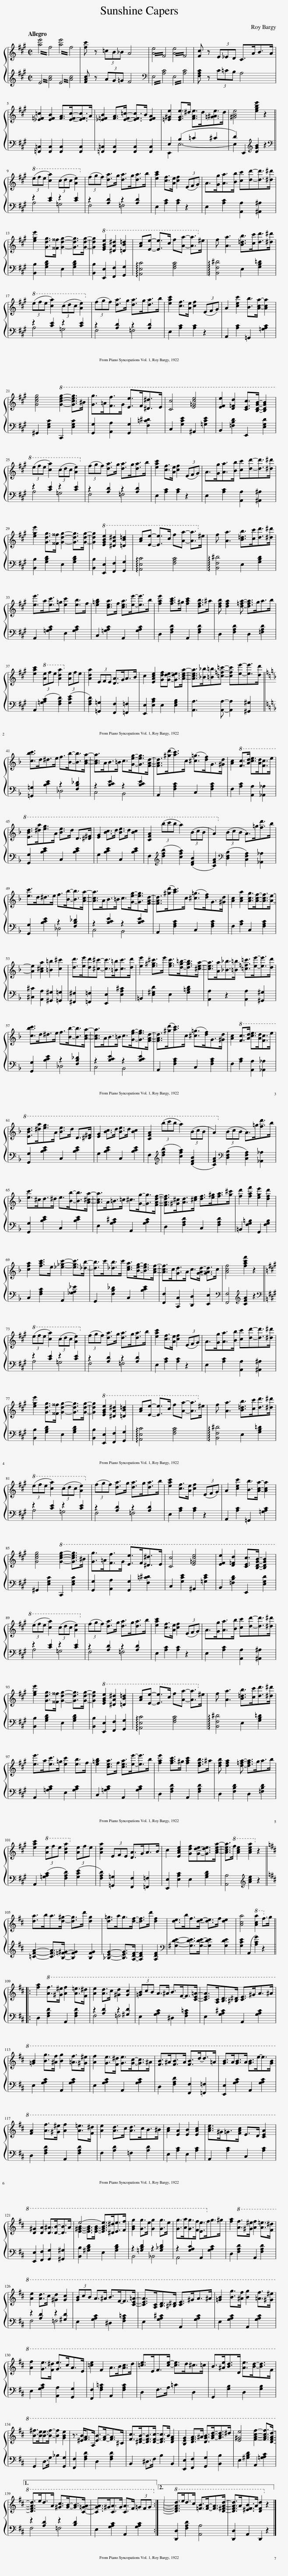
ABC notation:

X:1
%%score { ( 1 4 ) | ( 2 3 ) }
L:1/8
Q:1/4=180
M:2/2
I:linebreak $
K:A
V:1 treble
V:4 treble
V:2 treble
V:3 treble
V:1
 !//-![ae']2 f2 !//-![ae']2 f2 | [fc'] z (3=cB_B A4 | !//-![Ae]2 F2 !//-![Ae]2 F2 | [Fc] z (3E_ED C>AB>A |$ [_E=F=c]2 [EFB]2 [FA]>[EFc]-[EFc]>A | %5
 [_E=FB]2 [FA]>[EF=c]- [EFc]>B [EFA]2 | [=E^Ge]2 [EGe]>^d [FAe]>d[=G^Ae]>d | [^GBe]4 [egbe']2 z2 ||$!8va(! (3(e'f'e' [c'a']2) (3(c'd'c' [ae']2)!8va)! | (3(fgf) [da]>g [da]>g[da]>b | %10
 [eac']2 [cf]>[Ae] [cf]2 (3(EFG) | A>[Gg][Aa]>[Bb] [cc'][dd']-[dd']>[^d^d'] |$ [ege']2 [Gdg]>[^^F^^f] [Gdg]2- [Gdg]>[Gdg]- | [Gdg]2!8va(! [egbe']2 [^da^d']2 [=db=d']2 | [ac'][ee']- [ee']>c' f'[aa']- [aa']>!8va)!^e | %15
 f [Aa]3 [B=db]>[cc'][dd']>[^d^d'] |$!8va(! (3(e'f'e' [c'a']2) (3(c'd'c' [ae']2)!8va)! | (3(fgf) [da]>g [da]>g[da]>b | [eac']2 [cf]>[Ae] [cf]2 (3(EFG) | A2 [cec']2 [Bb]>[Aca]- [Aca]2 |$ %20
 [Gceg]4!8va(! [gc'e'g']2- [gc'e'g']>^b | [gg']>=a[ff']>g [ee']>f[^d^d']>e | [cc']4 [e=gc'e']4 | [efe']2 [d=fd']2 [cec']>[Bdgb]- [Bdgb]2 |$ (3(e'f'e' [c'a']2) (3(c'd'c' [ae']2)!8va)! | %25
 (3(fgf) [da]>g [da]>g[da]>b | [eac']2 [cf]>[Ae] [cf]2 (3(EFG) | A>[Gg][Aa]>[Bb] [cc'][dd']-[dd']>[^d^d'] |$ [ege']2 [Gdg]>[^^F^^f] [Gdg]2- [Gdg]>[Gdg]- | [Gdg]2!8va(! [egbe']2 [^da^d']2 [=db=d']2 | %30
 [ac'][ee']- [ee']>c' f'[aa']- [aa']>!8va)!^e | f [Aa]3 [B=db]>[cc'][dd']>[^d^d'] |$ [ee']>a[ec']>=g [ec']2 [eb]>f | [e=gb]2 [cea]>f [cea]>[ee']-[ee']>b | [fae']2 [fac']>^g [fac']2 [dfb]>^a | %35
 [dfb] [dfa]2 [d=fa]- [dfa]>ga>b |$ [eac']2!8va(! (3[ae']f'e' [ad'a']2!8va)! (3[Ae]fe | [Ada]2 (3EFE [DA]>GA>B | c2 [EAce]2 [Gdf][Gde]- [Gde]>[Acea]- | [Acea]>[_B_b][=B=b][=c=f=c']- [cfc'][ee']-[ee']>[dd'] ||$ %40
[K:F] [cbc']>d^d>e f>[Bb]-[Bb]>[Aca]- | [Aca]>AB>=B c>[Geg]-[Geg]>[FAd]- | [FAd]>([^gd'][ac']>)c ([^c=g]>[df])G>[^Gd] | [Ac]2!8va(! [fc']>[ad'] [c'e']>[ad'][fc']>e' |$ [ebd']>[^d'a'][e'g']>a [be']>d' d>[^d^f] | %45
 [eg]2 [bc']>d' [be']>d' [bc']2 | [cfa]2 (3(b'c''b' a'2) (3(bc'b | a2)!8va)! (3(BcB A>)=g[fd']>b |$ [ec']>d^d>e f>[Bb]-[Bb]>[Aca]- | [Aca]>AB>=B c>[Geg]-[Geg]>[FAd]- | %50
 [FAd]>([^gd'][ac']>)c ([^c=g]>[df])G>[^Gd] | [Ac]2 [Aca]2 [Acg]>[Acf]-[Acf]>[Ae]- |$ [Ae]2 [A^ca]2 [=B=b]2 [c^c']2 | [dd']>[ee'][dd'][^c^c']- [cc']>[=B=b][cc']>[dd'] | [ee']2 [e^g^c']>e' [egc']>[dg=b]-[dgb]>[^cea]- | %55
 [cea]>[Aa][_B_b]>[=B=b] [=c=f=c']>[ee']-[ee']>[dd'] |$ [cbc']>d^d>e f>[Bb]-[Bb]>[Aca]- | [Aca]>AB>=B c>[Geg]-[Geg]>[FAd]- | [FAd]>([^gd'][ac']>)c ([^c=g]>[df])G>[^Gd] | [Ac]2!8va(! [fc']>[ad'] [c'e']>[ad'][fc']>e' |$ %60
 [ebd']>[^d'a'][e'g']>a [be']>d' d>[^d^f] | [eg]2 [bc']>d' [be']>d' [bc']2 | [cfa]2 (3(b'c''b' a'2) (3(bc'b | a2)!8va)! (3(BcB A>)=g[fd']>b |$ [ec']>^cd>^d e>[Bb]-[Bb]>[A^ca]- | %65
 [Aca]>A=B>=c ^c>[Gg]-[Gg]>[FAdf]- | [FAdf]>[^G^c][Ad]>[^ce] [df]>[e^g][fa]>[g^c'] | [fd']2 [faf']2 [ege']2 [dfd']2 |$ [cfa]2 [fac']>e [_e_gc']2- [egc']>[_db]- | [db]>c'[_db]>c' [cea]>[Beg]-[Beg]>[Acf]- | %70
 [Acf]>c[Gd]>A c>[GAd]- [GAd]>c | [Acf]4 [fac'f']2 z2 ||$[K:A]!8va(! (3(e'f'e' [c'a']2) (3(c'd'c' [ae']2)!8va)! | (3(fgf) [da]>g [da]>g[da]>b | [eac']2 [cf]>[Ae] [cf]2 (3(EFG) | %75
 A>[Gg][Aa]>[Bb] [cc'][dd']-[dd']>[^d^d'] |$ [ege']2 [Gdg]>[^^F^^f] [Gdg]2- [Gdg]>[Gdg]- | [Gdg]2!8va(! [egbe']2 [^da^d']2 [=db=d']2 | [ac'][ee']- [ee']>c' f'[aa']- [aa']>!8va)!^e | f [Aa]3 [B=db]>[cc'][dd']>[^d^d'] |$ %80
!8va(! (3(e'f'e' [c'a']2) (3(c'd'c' [ae']2)!8va)! | (3(fgf) [da]>g [da]>g[da]>b | [eac']2 [cf]>[Ae] [cf]2 (3(EFG) | A2 [cec']2 [Bb]>[Aca]- [Aca]2 |$ [Gceg]4!8va(! [gc'e'g']2- [gc'e'g']>^b | %85
 [gg']>=a[ff']>g [ee']>f[^d^d']>e | [cc']4 [e=gc'e']4 | [efe']2 [d=fd']2 [cec']>[Bdgb]- [Bdgb]2 |$ (3(e'f'e' [c'a']2) (3(c'd'c' [ae']2)!8va)! | (3(fgf) [da]>g [da]>g[da]>b | %90
 [eac']2 [cf]>[Ae] [cf]2 (3(EFG) | A>[Gg][Aa]>[Bb] [cc'][dd']-[dd']>[^d^d'] |$ [ege']2 [Gdg]>[^^F^^f] [Gdg]2- [Gdg]>[Gdg]- | [Gdg]2!8va(! [egbe']2 [^da^d']2 [=db=d']2 | [ac'][ee']- [ee']>c' f'[aa']- [aa']>!8va)!^e | %95
 f [Aa]3 [B=db]>[cc'][dd']>[^d^d'] |$ [ee']>a[ec']>=g [ec']2 [eb]>f | [e=gb]2 [cea]>f [cea]>[ee']-[ee']>b | [fae']2 [fac']>^g [fac']2 [dfb]>^a | [dfb] [dfa]2 [d=fa]- [dfa]>ga>b |$ %100
 [eac']2!8va(! (3[ae']f'e' [ad'a']2!8va)! (3[Ae]fe | [Ada]2 (3EFE [DA]>GA>B | c2 [EAce]2 [Gdf][Gde]-[Gde]>[Acea]- | [Acea]>!8va(!f' [ac'e']2 [ac'e'a']2 z2!8va)! ||$[K:D] [da]>ba>[d^g]- [dg]>d' [dg]2 | %105
 [d=g]>ag>[df]- [df]>d' [df]2 | [de]>bf>[de]- [de]>f [de]2 | [Aca]4!8va(! [ac'a']2!8va)! f>g |:$ [fa]2!8va(! [af']>[^g^e'] [af']2 [a=e']>[f^d'] | [ae']2 [ad']>c' [^gd']2 [gc']2 | %110
 (3[=gb]c'b a>^a b>f-f>[ce=a]- | [cea]>[Ac][Bd]>[^B^d] [ce]>^ga>^a |$ [=gb]2 [bg']>[^af'] [bg']2 [=af']>[^g^e'] | [af']2 [ge']>[f^d'] [ge']>[gc']-[gc']>^a | [fb]>^a[fb]>a [fb]>d'-d'>=a | %115
 [gb]>a[gb]>a [gb]>e'-e'>[gb] |$ [fa]2 [af']>[^g^e'] [af']2 [a=e']>[f^d'] | [ae']2 [ad']>c' [ad']>c'b>^b | [ac']2 [ea]2 [eb]2 [eac']2 | [ac'e']>^g=g>[fac'] e>d [cea]2 |$ %120
 [d^g]2 [da]2 [d^a]>[db]-[db]>a | e'4- [egbe']>[^d^d'][ee']>[ff'] | [gbg']2 [gg']>e' [gg']2 [gg']>e' | [gg']>[aa'][gg']>[ff'] [ee']>!8va)!fg>^g | [fa]2!8va(! [af']>[^g^e'] [af']2 [a=e']>[f^d'] |$ %125
 [ae']2 [ad']>c' [^gd']2 [gc']2 | (3[gb]c'b a>^a b>f-f>[ce=a]- | [cea]>[Ac][Bd]>[^B^d] [ce]>^ga>^a | [=gb]2 [bg']>[^af'] [bg']2 [=af']>[^g^e'] |$ [af']2 [ge']>[f^d'] [ge']>c'a>e | %130
 [=c'e']2 f2 a>b[ac']>d' | [=c'e']>ef>[c'e']- [c'e']>d'^c'>=c' | b>[^ae'][bd']>d [ae']>[bd']-[bd']>f |$ [b^f']>[be'][be']>[bf']- [bf']2 [gbe']2 | z3/2 [^eb]<[fa]A/ [eb]>[fa]-[fa]>^c | %135
 [fc']>[^dfb]-[dfb]>[dfc']- [dfc']>b [dfa]2 | [Beg]2 [dfa]>^a [dgb]>[gbd']-[gbd']>^d' | [e^ge']4 [fac'f']2- [fac'f']>[dfad']- |1$ [dfad']>e'd'>a [^gc']>[gb]-[gb]>[c=ga]- | [cga]>^g[ca]>g [ca]>f (3=gfg!8va)! :|2 %140
!8va(!{x-x-x-x-} [dfad']>e'd'>c' [=fb]>[fa]-[fa]>[d^fad']- | [dfad']>a[^efb]>a [dfd']2!8va)! z2 |] %142
V:2
 !//-!E2 [Ac]2 !//-!E2 [Ac]2 | [FAc] z (3AG=G F4 |[K:bass] !//-!E,2 [A,C]2 !//-!E,2 [A,C]2 | [F,A,C] z (3C=CB, A,4 |$ [=F,,=C,]2 [F,,C,]2 [F,,C,]2 [F,,C,]2 | %5
 [=F,,=C,]2 [F,,C,]2 [F,,C,]2 [F,,C,]2 | E,,2 E,6- | E,2 E,,2[K:treble] [DGB]2 z2 ||$[K:bass] z2 [CE]2 z2 [CE]2 | z2 [A,D]2 z2 [A,D]2 | %10
 E,2 [A,C]2 [A,C]2 z2 | E,2 [A,C]2 [A,,A,]2 [^A,,^A,]2 |$ [B,,B,]2 [G,B,D]2 E,2 [G,B,D]2 | [B,,B,]2 [E,,E,]2 [F,,F,]2 [G,,G,]2 | !arpeggio![A,,E,C]4 [F,A,C]4 | %15
 !arpeggio![B,,F,^D]4 E,2 [G,B,=D]2 |$ z2 [CE]2 z2 [CE]2 | z2 [A,D]2 z2 [A,D]2 | E,2 [A,C]2 [A,C]2 z2 | A,,2 [A,C]2 =G,,2 [=G,A,C]2 |$ %20
 ^G,,2 [E,G,C]2 C,,2 [E,G,C]2 | [G,,G,]2 [A,,A,]2 [G,,G,]2 [F,=C^D]2 | C,2 [G,CE]2 ^A,,2 [=G,CE]2 | B,,2 [=F,B,D]2 E,,2 [E,G,D]2 |$ z2 [CE]2 z2 [CE]2 | %25
 z2 [A,D]2 z2 [A,D]2 | E,2 [A,C]2 [A,C]2 z2 | E,2 [A,C]2 [A,,A,]2 [^A,,^A,]2 |$ [B,,B,]2 [G,B,D]2 E,2 [G,B,D]2 | [B,,B,]2 [E,,E,]2 [F,,F,]2 [G,,G,]2 | %30
 !arpeggio![A,,E,C]4 [F,A,C]4 | !arpeggio![B,,F,^D]4 E,2 [G,B,D]2 |$ A,,2 [=G,A,C]2 E,2 [G,A,C]2 | C,2 [=G,A,C]2 A,,2 [G,A,C]2 | D,2 [F,A,D]2 A,,2 [F,A,D]2 | %35
 D,2 [F,A,D]2 D,2 [=F,A,D]2 |$ A,,2 ([=G,A,C]2 [F,A,D]2) ([G,CE]2 | [F,A,D]2) [=G,,=G,]2 [F,,F,]2 [=F,,=F,]2 | [E,,E,]2 [E,A,C]2 E,2 [E,G,B,]2 | [A,,A,]3 [A,,A,]- [A,,A,]2 [^G,,^G,]2 ||$ %40
[K:F] [=G,,=G,]2 [B,CE]2 z2 [F,B,_D]2 | z2 [B,CE]2 z2 [B,CE]2 | A,,2 [F,A,C]2 C,2 [F,A,C]2 | F,2 [A,C]2 [A,,A,]2 [_A,,_A,]2 |$ [G,,G,]2 [B,CE]2 C,2 [B,CE]2 | %45
 G,2 [B,CE]2 C,2 [B,CE]2 | F,2[K:treble] ([dfb]2 [cfa]2) ([DFB]2 | [CFA]2)[K:bass] ([D,F,B,]2 [C,F,A,]2) [_A,,_A,]2 |$ [G,,G,]2 [B,CE]2 z2 [F,B,_D]2 | z2 [B,CE]2 z2 [B,CE]2 | %50
 A,,2 [F,A,C]2 C,2 [F,A,C]2 | F,2 [A,C]2 C,2 [F,A,C]2 |$ [^C,^C]2 [A,,A,]2 [^G,,^G,]2 [=G,,=G,]2 | [^F,,^F,]2 [=F,,=F,]2 [E,,E,]2 [E,A,^C]2 | =B,,2 [E,^G,D]2 E,2 [G,=B,D]2 | %55
 [A,,A,]2 z2 [A,,A,]2 [^G,,^G,]2 |$ [G,,G,]2 [B,CE]2 z2 [F,B,_D]2 | z2 [B,CE]2 z2 [B,CE]2 | A,,2 [F,A,C]2 C,2 [F,A,C]2 | F,2 [A,C]2 [A,,A,]2 [_A,,_A,]2 |$ %60
 [G,,G,]2 [B,CE]2 C,2 [B,CE]2 | G,2 [B,CE]2 C,2 [B,CE]2 | F,2[K:treble] ([dfb]2 [cfa]2) ([DFB]2 | [CFA]2)[K:bass] ([D,F,B,]2 [C,F,A,]2) [_A,,_A,]2 |$ [G,,G,]2 [B,CE]2 C,2 [B,CE]2 | %65
 E,2 [G,A,^C]2 A,,2 [G,A,C]2 | D,2 [F,A,D]2 C,2 [F,A,D]2 | =B,,2 [F,G,=B,]2 G,,2 [F,G,B,]2 |$ C,2 [F,A,C]2 A,,2 [_G,A,_E]2 | G,,2 [F,B,_D]2 C,2 [B,CE]2 | %70
 [F,,F,]2 [C,,C,]2 [D,,D,]2 [E,,E,]2 |[K:bass] [F,,F,]4[K:treble] [CFA]2 z2 ||$[K:A][K:bass] z2 [CE]2 z2 [CE]2 | z2 [A,D]2 z2 [A,D]2 | E,2 [A,C]2 [A,C]2 z2 | %75
 E,2 [A,C]2 [A,,A,]2 [^A,,^A,]2 |$ [B,,B,]2 [G,B,D]2 E,2 [G,B,D]2 | [B,,B,]2 [E,,E,]2 [F,,F,]2 [G,,G,]2 | !arpeggio![A,,E,C]4 [F,A,C]4 | !arpeggio![B,,F,^D]4 E,2 [G,B,=D]2 |$ %80
 z2 [CE]2 z2 [CE]2 | z2 [A,D]2 z2 [A,D]2 | E,2 [A,C]2 [A,C]2 z2 | A,,2 [A,C]2 =G,,2 [=G,A,C]2 |$ ^G,,2 [E,G,C]2 C,,2 [E,G,C]2 | %85
 [G,,G,]2 [A,,A,]2 [G,,G,]2 [F,=C^D]2 | C,2 [G,CE]2 ^A,,2 [=G,CE]2 | B,,2 [=F,B,D]2 E,,2 [E,G,D]2 |$ z2 [CE]2 z2 [CE]2 | z2 [A,D]2 z2 [A,D]2 | %90
 E,2 [A,C]2 [A,C]2 z2 | E,2 [A,C]2 [A,,A,]2 [^A,,^A,]2 |$ [B,,B,]2 [G,B,D]2 E,2 [G,B,D]2 | [B,,B,]2 [E,,E,]2 [F,,F,]2 [G,,G,]2 | !arpeggio![A,,E,C]4 [F,A,C]4 | %95
 !arpeggio![B,,F,^D]4 E,2 [G,B,=D]2 |$ A,,2 [=G,A,C]2 E,2 [G,A,C]2 | C,2 [=G,A,C]2 A,,2 [G,A,C]2 | D,2 [F,A,D]2 A,,2 [F,A,D]2 | D,2 [F,B,D]2 D,2 [=F,B,D]2 |$ %100
 A,,2 ([=G,A,C]2 [F,A,D]2) ([G,CE]2 | [F,A,D]2) [=G,,=G,]2 [F,,F,]2 [=F,,=F,]2 | [E,,E,]2 [E,A,C]2 E,2 [G,B,D]2 | [A,,A,]4[K:treble] [Ace]2 z2 ||$[K:D] [=CFA]2- [CFA]>[B,=F^G]- [B,FG]2 [B,FG]2 | %105
 [_B,EG]2- [B,EG]>[A,DF]- [A,DF]2 [A,DF]2 |[K:bass] [^G,DE]2- [G,DE]>[G,DE]- [G,DE]2 [G,DE]2 | [G,CE]2 (A,,2 [A,CG]2) z2 |:$ D,2 [F,A,D]2 A,,2 [F,A,D]2 | z2 [A,D]2 z2 [^G,D]2 | %110
 E,2 [G,A,C]2 ^D,2 [F,A,=C]2 | E,2 [G,A,^C]2 A,,2 [G,A,C]2 |$ E,2 [G,A,C]2 A,,2 [G,A,C]2 | E,2 [G,A,C]2 A,,2 [G,A,C]2 | D,2 [F,A,D]2 [F,,F,]2 [=F,,=F,]2 | %115
 [E,,E,]2 [G,A,C]2 A,,2 [G,A,C]2 |$ D,2 [F,A,D]2 A,,2 [F,A,D]2 | F,2 [A,D]2 =F,2 [A,D]2 | E,2 [A,C]2 E,2 [A,C]2 | A,,2 [A,C]2 C,2 [A,C]2 |$ %120
 [E,,E,]2 [F,,F,]2 [G,,G,]2 [^G,,^G,]2 | [B,,B,]2 [^G,B,D]2 E,2 [G,B,D]2 | z2 [=G,B,D]2 z2 [G,_B,D]2 | z2 [G,A,C]2 x2 [G,A,C]2 | D,2 [F,A,D]2 A,,2 [F,A,D]2 |$ %125
 z2 [A,D]2 z2 [^G,D]2 | E,2 [G,A,C]2 ^D,2 [F,A,=C]2 | E,2 [G,A,^C]2 A,,2 [G,A,C]2 | E,2 [G,A,C]2 A,,2 [G,A,C]2 |$ E,2 [G,A,C]2 [A,,A,]2 [G,,G,]2 | %130
 [F,,F,]2 [F,A,=C]2 A,,2 [F,A,C]2 | D,2 F,>A, =C2 D,2 | G,,2 [G,B,]2 D,2 [G,B,]2 |$ G,,2 D,>G, _B,2 [G,,G,]2 | [F,,F,]2 [F,A,D]2 D,2 [F,A,D]2 | %135
 B,,2 ^D,>F, B,2 B,,2 | [E,,E,]2 [F,,F,]2 [G,,G,]2 [B,,B,]2 | E,2 [^G,B,D]2 A,,2 [=G,A,C]2 |1$ z2 [A,D]2 z2 [B,D]2 | E,2 [G,A,C]2 A,,2 [G,A,C]2 :|2 %140
 [D,,D,]2 [F,A,D]2 [A,,A,]4 | [D,,D,]2 A,,2 D,,2 z2 |] %142
V:3
 x8 | x8 |[K:bass] x8 | x8 |$ x8 | %5
 x8 | E,2 (B,2 =C2 ^C2 | D2) x2[K:treble] x4 ||$[K:bass] A,4 =G,4 | F,4 =F,4 | %10
 x8 | x8 |$ x8 | x8 | x8 | %15
 x8 |$ A,4 =G,4 | F,4 =F,4 | x8 | x8 |$ %20
 x8 | x8 | x8 | x8 |$ A,4 =G,4 | %25
 F,4 =F,4 | x8 | x8 |$ x8 | x8 | %30
 x8 | x8 |$ x8 | x8 | x8 | %35
 x8 |$ x8 | x8 | x8 | x8 ||$ %40
[K:F] x4 _D,4 | C,4 B,,4 | x8 | x8 |$ x8 | %45
 x8 | x2[K:treble] x6 | x2[K:bass] x6 |$ x4 _D,4 | C,4 B,,4 | %50
 x8 | x8 |$ x8 | x8 | x8 | %55
 x8 |$ x4 _D,4 | C,4 B,,4 | x8 | x8 |$ %60
 x8 | x8 | x2[K:treble] x6 | x2[K:bass] x6 |$ x8 | %65
 x8 | x8 | x8 |$ x8 | x8 | %70
 x8 |[K:bass] x4[K:treble] x4 ||$[K:A][K:bass] A,4 =G,4 | F,4 =F,4 | x8 | %75
 x8 |$ x8 | x8 | x8 | x8 |$ %80
 A,4 =G,4 | F,4 =F,4 | x8 | x8 |$ x8 | %85
 x8 | x8 | x8 |$ A,4 =G,4 | F,4 =F,4 | %90
 x8 | x8 |$ x8 | x8 | x8 | %95
 x8 |$ x8 | x8 | x8 | x8 |$ %100
 x8 | x8 | x8 | x4[K:treble] x4 ||$[K:D] x8 | %105
 x8 |[K:bass] x8 | x8 |:$ x8 | F,4 =F,4 | %110
 x8 | x8 |$ x8 | x8 | x8 | %115
 x8 |$ x8 | x8 | x8 | x8 |$ %120
 x8 | x8 | B,,4 _B,,4 | A,,4 A,,2 x2 | x8 |$ %125
 F,4 =F,4 | x8 | x8 | x8 |$ x8 | %130
 x8 | x8 | x8 |$ x8 | x8 | %135
 x8 | x8 | x8 |1$ F,4 =F,4 | x8 :|2 %140
 x8 | x8 |] %142
V:4
 x8 | x8 | x8 | x8 |$ x8 | %5
 x8 | x8 | x8 ||$!8va(! x8!8va)! | x8 | %10
 x8 | x8 |$ x8 | x2!8va(! x6 | x15/2!8va)! x/ | %15
 x8 |$!8va(! x8!8va)! | x8 | x8 | x8 |$ %20
 x4!8va(! x4 | x8 | x8 | x8 |$ x8!8va)! | %25
 x8 | x8 | x8 |$ x8 | x2!8va(! x6 | %30
 x15/2!8va)! x/ | x8 |$ x8 | x8 | x8 | %35
 x8 |$ x2!8va(! x4!8va)! x2 | x8 | x8 | x8 ||$ %40
[K:F] x8 | x8 | x8 | x2!8va(! x6 |$ x8 | %45
 x8 | x8 | x2!8va)! x6 |$ x8 | x8 | %50
 x8 | x8 |$ x8 | x8 | x8 | %55
 x8 |$ x8 | x8 | x8 | x2!8va(! x6 |$ %60
 x8 | x8 | x8 | x2!8va)! x6 |$ x8 | %65
 x8 | x8 | x8 |$ x8 | x8 | %70
 x8 | x8 ||$[K:A]!8va(! x8!8va)! | x8 | x8 | %75
 x8 |$ x8 | x2!8va(! x6 | x15/2!8va)! x/ | x8 |$ %80
!8va(! x8!8va)! | x8 | x8 | x8 |$ x4!8va(! x4 | %85
 x8 | x8 | x8 |$ x8!8va)! | x8 | %90
 x8 | x8 |$ x8 | x2!8va(! x6 | x15/2!8va)! x/ | %95
 x8 |$ x8 | x8 | x8 | x8 |$ %100
 x2!8va(! x4!8va)! x2 | x8 | x8 | x3/2!8va(! x13/2!8va)! ||$[K:D] x8 | %105
 x8 | x8 | x4!8va(! x2!8va)! x2 |:$ x2!8va(! x6 | x8 | %110
 x8 | x8 |$ x8 | x8 | x8 | %115
 x8 |$ x8 | x8 | x8 | x8 |$ %120
 x8 | [e^gb]2- [egb]>[egb]- x4 | x8 | x11/2!8va)! x5/2 | x2!8va(! x6 |$ %125
 x8 | x8 | x8 | x8 |$ x8 | %130
 x8 | x8 | x8 |$ x8 | x8 | %135
 x8 | x8 | x8 |1$ x8 | x8!8va)! :|2 %140
!8va(! x8 | x6!8va)! x2 |] %142
